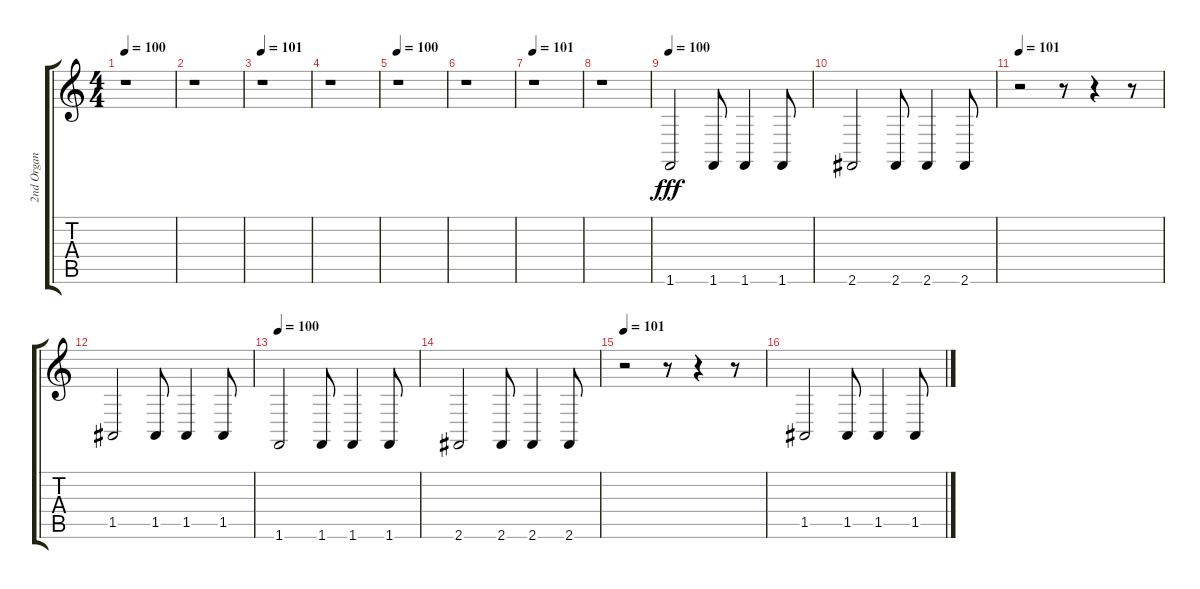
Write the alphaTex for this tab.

\track ("2nd Organ" "2nd Organ") {instrument drawbarorgan}
\staff {score tabs}
\tuning (E4 B3 G3 D3 A2 E2) {hide}
\ts (4 4)
\tempo 100
\clef g2
\ks c
r.1{dy fff} |
r.1 |
\tempo 101
r.1 |
r.1 |
\tempo 100
r.1 |
r.1 |
\tempo 101
r.1 |
r.1 |
\tempo 100
1.6.2 1.6.8 1.6.4 1.6.8 |
2.6.2 2.6.8 2.6.4 2.6.8 |
\tempo 101
r.2 r.8 r.4 r.8 |
1.5.2 1.5.8 1.5.4 1.5.8 |
\tempo 100
1.6.2 1.6.8 1.6.4 1.6.8 |
2.6.2 2.6.8 2.6.4 2.6.8 |
\tempo 101
r.2 r.8 r.4 r.8 |
1.5.2 1.5.8 1.5.4 1.5.8
